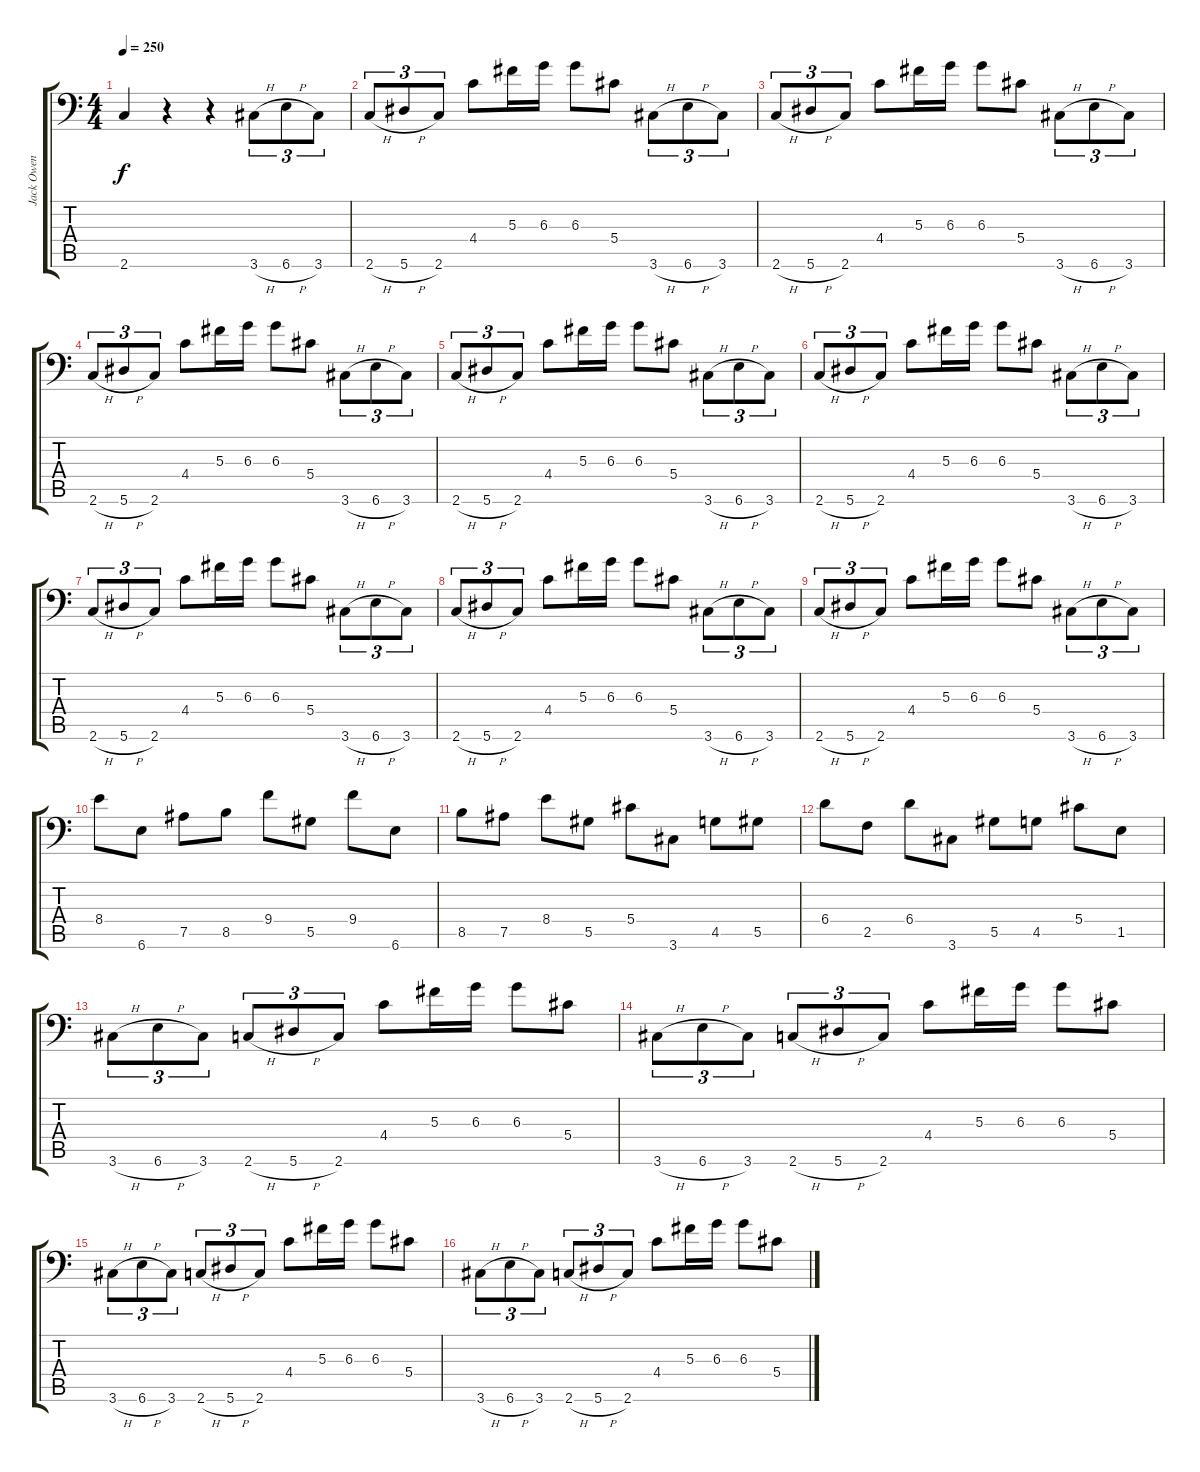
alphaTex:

\track ("Jack Owen" "Jack Owen") {instrument distortionguitar}
\staff {score tabs}
\tuning (Bb3 F3 Db3 Ab2 Eb2 Bb1) {hide}
\ts (4 4)
\tempo 250
\clef f4
\ks c
2.6.4{dy f} r.4 r.4 3.6{h}.8{tu (3 2)} 6.6{h}.8{tu (3 2)} 3.6.8{tu (3 2)} |
2.6{h}.8{tu (3 2)} 5.6{h}.8{tu (3 2)} 2.6.8{tu (3 2)} 4.4.8 5.3.16 6.3.16 6.3.8 5.4.8 3.6{h}.8{tu (3 2)} 6.6{h}.8{tu (3 2)} 3.6.8{tu (3 2)} |
2.6{h}.8{tu (3 2)} 5.6{h}.8{tu (3 2)} 2.6.8{tu (3 2)} 4.4.8 5.3.16 6.3.16 6.3.8 5.4.8 3.6{h}.8{tu (3 2)} 6.6{h}.8{tu (3 2)} 3.6.8{tu (3 2)} |
2.6{h}.8{tu (3 2)} 5.6{h}.8{tu (3 2)} 2.6.8{tu (3 2)} 4.4.8 5.3.16 6.3.16 6.3.8 5.4.8 3.6{h}.8{tu (3 2)} 6.6{h}.8{tu (3 2)} 3.6.8{tu (3 2)} |
2.6{h}.8{tu (3 2)} 5.6{h}.8{tu (3 2)} 2.6.8{tu (3 2)} 4.4.8 5.3.16 6.3.16 6.3.8 5.4.8 3.6{h}.8{tu (3 2)} 6.6{h}.8{tu (3 2)} 3.6.8{tu (3 2)} |
2.6{h}.8{tu (3 2)} 5.6{h}.8{tu (3 2)} 2.6.8{tu (3 2)} 4.4.8 5.3.16 6.3.16 6.3.8 5.4.8 3.6{h}.8{tu (3 2)} 6.6{h}.8{tu (3 2)} 3.6.8{tu (3 2)} |
2.6{h}.8{tu (3 2)} 5.6{h}.8{tu (3 2)} 2.6.8{tu (3 2)} 4.4.8 5.3.16 6.3.16 6.3.8 5.4.8 3.6{h}.8{tu (3 2)} 6.6{h}.8{tu (3 2)} 3.6.8{tu (3 2)} |
2.6{h}.8{tu (3 2)} 5.6{h}.8{tu (3 2)} 2.6.8{tu (3 2)} 4.4.8 5.3.16 6.3.16 6.3.8 5.4.8 3.6{h}.8{tu (3 2)} 6.6{h}.8{tu (3 2)} 3.6.8{tu (3 2)} |
2.6{h}.8{tu (3 2)} 5.6{h}.8{tu (3 2)} 2.6.8{tu (3 2)} 4.4.8 5.3.16 6.3.16 6.3.8 5.4.8 3.6{h}.8{tu (3 2)} 6.6{h}.8{tu (3 2)} 3.6.8{tu (3 2)} |
8.4.8 6.6.8 7.5.8 8.5.8 9.4.8 5.5.8 9.4.8 6.6.8 |
8.5.8 7.5.8 8.4.8 5.5.8 5.4.8 3.6.8 4.5.8 5.5.8 |
6.4.8 2.5.8 6.4.8 3.6.8 5.5.8 4.5.8 5.4.8 1.5.8 |
3.6{h}.8{tu (3 2)} 6.6{h}.8{tu (3 2)} 3.6.8{tu (3 2)} 2.6{h}.8{tu (3 2)} 5.6{h}.8{tu (3 2)} 2.6.8{tu (3 2)} 4.4.8 5.3.16 6.3.16 6.3.8 5.4.8 |
3.6{h}.8{tu (3 2)} 6.6{h}.8{tu (3 2)} 3.6.8{tu (3 2)} 2.6{h}.8{tu (3 2)} 5.6{h}.8{tu (3 2)} 2.6.8{tu (3 2)} 4.4.8 5.3.16 6.3.16 6.3.8 5.4.8 |
3.6{h}.8{tu (3 2)} 6.6{h}.8{tu (3 2)} 3.6.8{tu (3 2)} 2.6{h}.8{tu (3 2)} 5.6{h}.8{tu (3 2)} 2.6.8{tu (3 2)} 4.4.8 5.3.16 6.3.16 6.3.8 5.4.8 |
3.6{h}.8{tu (3 2)} 6.6{h}.8{tu (3 2)} 3.6.8{tu (3 2)} 2.6{h}.8{tu (3 2)} 5.6{h}.8{tu (3 2)} 2.6.8{tu (3 2)} 4.4.8 5.3.16 6.3.16 6.3.8 5.4.8
